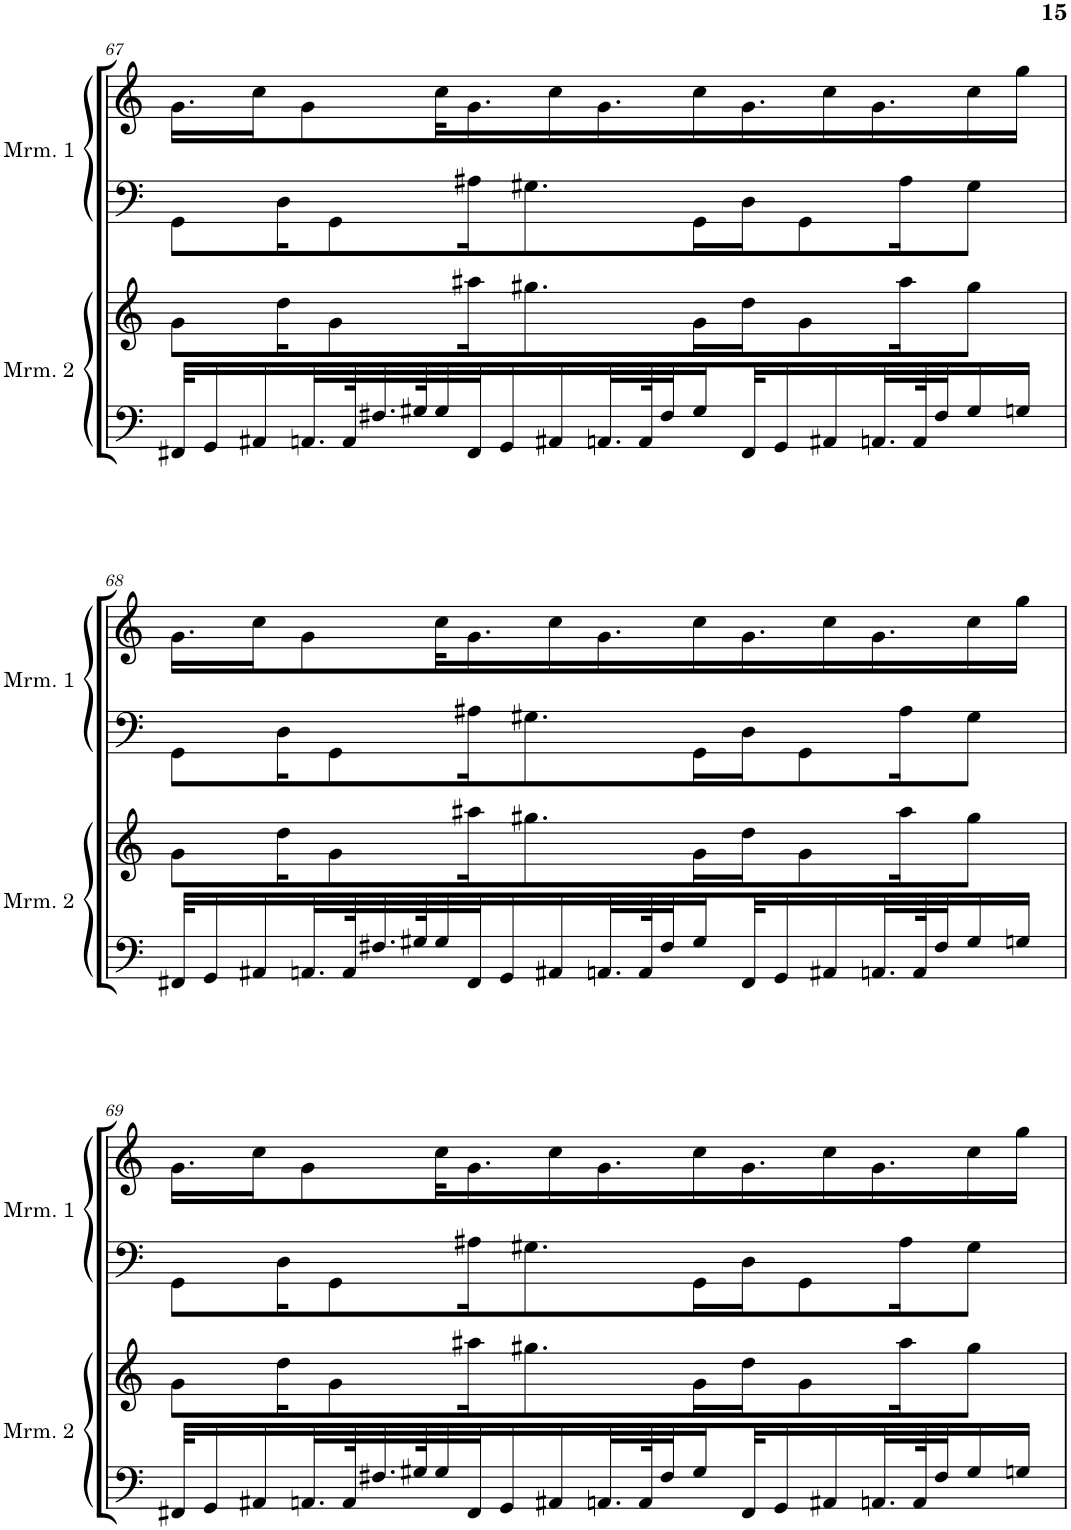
**kern	**kern	**kern	**kern
*part4	*part3	*part2	*part1
*staff4	*staff3	*staff2	*staff1
*I"Marimba 2	*I"Marimba 2	*I"Marimba 1	*I"Marimba 1
*I'Mrm. 2	*I'Mrm. 2	*I'Mrm. 1	*I'Mrm. 1
!!LO:PB:g=z
*clefF4	*clefG2	*clefF4	*clefG2
*k[]	*k[]	*k[]	*k[]
*M4/4	*M4/4	*M4/4	*M4/4
=67	=67	=67	=67
32FF#X/KLL	8g\L	8GG\L	16.g\LL
16GG/	.	.	.
16AA#X/	.	.	16cc\J
.	16dd\K	16D\K	.
32.AAn/L	.	.	8g\
.	8g\	8GG\	.
64AA/K	.	.	.
32.F#X/	.	.	.
64G#X/K	.	.	.
32G#/	.	.	32cc\KL
32FF#/J	16aa#X\K	16A#X\K	16.g\
16GG/	.	.	.
.	8.gg#X\	8.G#X\	.
16AA#X/	.	.	16cc\
32.AAn/L	.	.	16.g\
64AA/K	.	.	.
32F#/J	.	.	.
16G#/	16g\L	16GG\L	16cc\
32FF#/K	16dd\J	16D\J	16.g\
16GG/	.	.	.
.	8g\	8GG\	.
16AA#X/	.	.	16cc\
32.AAn/L	.	.	16.g\
.	16aa#\K	16A#\K	.
64AA/K	.	.	.
32F#/J	.	.	.
16G#/	8gg#\J	8G#\J	16cc\
16Gn/JJ	.	.	16gg\JJ
!!LO:LB:g=z
=68	=68	=68	=68
32FF#X/KLL	8g\L	8GG\L	16.g\LL
16GG/	.	.	.
16AA#X/	.	.	16cc\J
.	16dd\K	16D\K	.
32.AAn/L	.	.	8g\
.	8g\	8GG\	.
64AA/K	.	.	.
32.F#X/	.	.	.
64G#X/K	.	.	.
32G#/	.	.	32cc\KL
32FF#/J	16aa#X\K	16A#X\K	16.g\
16GG/	.	.	.
.	8.gg#X\	8.G#X\	.
16AA#X/	.	.	16cc\
32.AAn/L	.	.	16.g\
64AA/K	.	.	.
32F#/J	.	.	.
16G#/	16g\L	16GG\L	16cc\
32FF#/K	16dd\J	16D\J	16.g\
16GG/	.	.	.
.	8g\	8GG\	.
16AA#X/	.	.	16cc\
32.AAn/L	.	.	16.g\
.	16aa#\K	16A#\K	.
64AA/K	.	.	.
32F#/J	.	.	.
16G#/	8gg#\J	8G#\J	16cc\
16Gn/JJ	.	.	16gg\JJ
!!LO:LB:g=z
=69	=69	=69	=69
32FF#X/KLL	8g\L	8GG\L	16.g\LL
16GG/	.	.	.
16AA#X/	.	.	16cc\J
.	16dd\K	16D\K	.
32.AAn/L	.	.	8g\
.	8g\	8GG\	.
64AA/K	.	.	.
32.F#X/	.	.	.
64G#X/K	.	.	.
32G#/	.	.	32cc\KL
32FF#/J	16aa#X\K	16A#X\K	16.g\
16GG/	.	.	.
.	8.gg#X\	8.G#X\	.
16AA#X/	.	.	16cc\
32.AAn/L	.	.	16.g\
64AA/K	.	.	.
32F#/J	.	.	.
16G#/	16g\L	16GG\L	16cc\
32FF#/K	16dd\J	16D\J	16.g\
16GG/	.	.	.
.	8g\	8GG\	.
16AA#X/	.	.	16cc\
32.AAn/L	.	.	16.g\
.	16aa#\K	16A#\K	.
64AA/K	.	.	.
32F#/J	.	.	.
16G#/	8gg#\J	8G#\J	16cc\
16Gn/JJ	.	.	16gg\JJ
=	=	=	=
*-	*-	*-	*-
